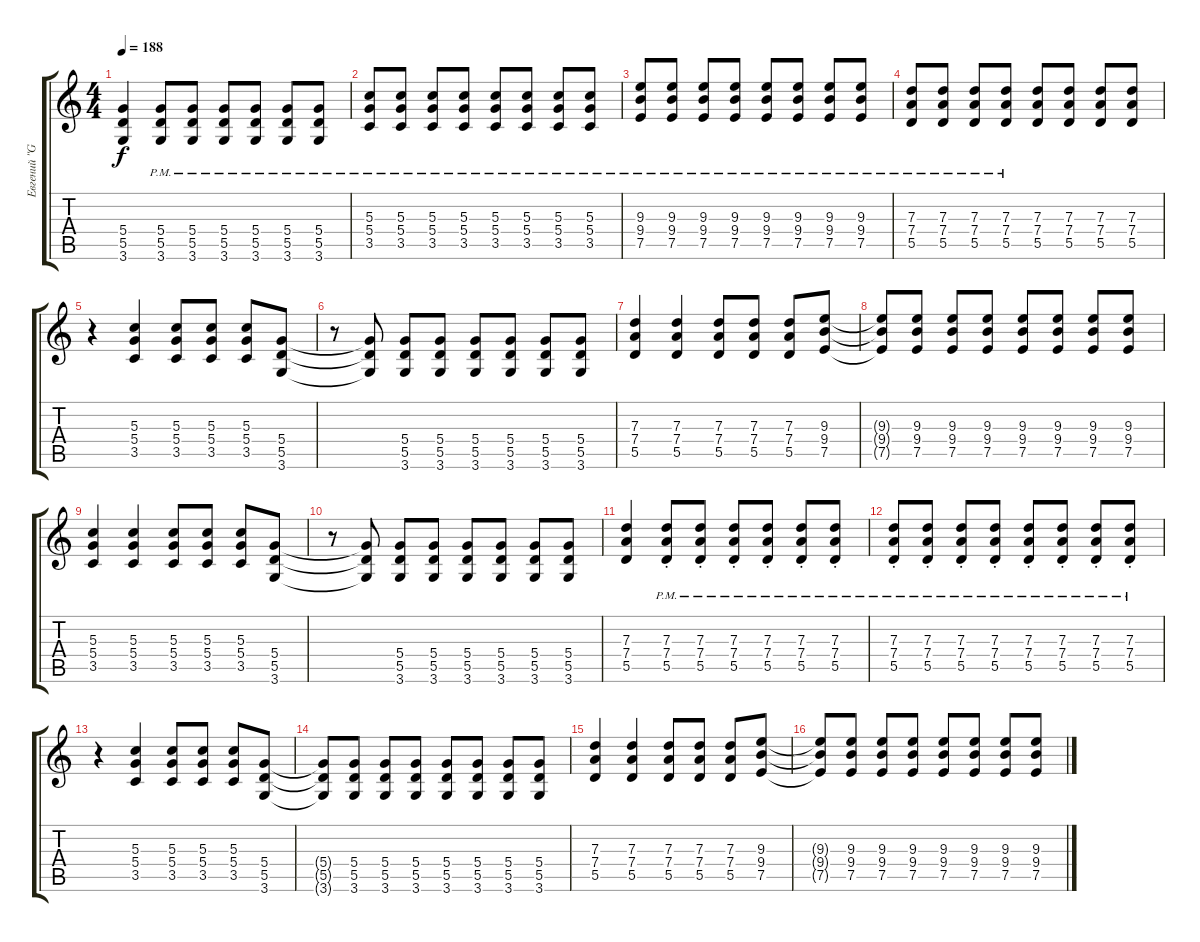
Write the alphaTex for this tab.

\track ("Евгений \"Green\" Жигулёв" "Евгений \"G") {instrument overdrivenguitar}
\staff {score tabs}
\tuning (E4 B3 G3 D3 A2 E2) {hide}
\ts (4 4)
\tempo 188
\clef g2
\ks c
(5.4 5.5 3.6).4{dy f} (5.4{pm} 5.5{pm} 3.6{pm}).8 (5.4{pm} 5.5{pm} 3.6{pm}).8 (5.4{pm} 5.5{pm} 3.6{pm}).8 (5.4{pm} 5.5{pm} 3.6{pm}).8 (5.4{pm} 5.5{pm} 3.6{pm}).8 (5.4{pm} 5.5{pm} 3.6{pm}).8 |
(5.3{pm} 5.4{pm} 3.5{pm}).8 (5.3{pm} 5.4{pm} 3.5{pm}).8 (5.3{pm} 5.4{pm} 3.5{pm}).8 (5.3{pm} 5.4{pm} 3.5{pm}).8 (5.3{pm} 5.4{pm} 3.5{pm}).8 (5.3{pm} 5.4{pm} 3.5{pm}).8 (5.3{pm} 5.4{pm} 3.5{pm}).8 (5.3{pm} 5.4{pm} 3.5{pm}).8 |
(9.3{pm} 9.4{pm} 7.5{pm}).8 (9.3{pm} 9.4{pm} 7.5{pm}).8 (9.3{pm} 9.4{pm} 7.5{pm}).8 (9.3{pm} 9.4{pm} 7.5{pm}).8 (9.3{pm} 9.4{pm} 7.5{pm}).8 (9.3{pm} 9.4{pm} 7.5{pm}).8 (9.3{pm} 9.4{pm} 7.5{pm}).8 (9.3{pm} 9.4{pm} 7.5{pm}).8 |
(7.3{pm} 7.4{pm} 5.5{pm}).8 (7.3{pm} 7.4{pm} 5.5{pm}).8 (7.3{pm} 7.4{pm} 5.5{pm}).8 (7.3{pm} 7.4{pm} 5.5{pm}).8 (7.3 7.4 5.5).8 (7.3 7.4 5.5).8 (7.3 7.4 5.5).8 (7.3 7.4 5.5).8 |
r.4{volume 13} (5.3 5.4 3.5).4 (5.3 5.4 3.5).8 (5.3 5.4 3.5).8 (5.3 5.4 3.5).8 (5.4 5.5 3.6).8 |
r.8 (5.4{t} 5.5{t} 3.6{t}).8 (5.4 5.5 3.6).8 (5.4 5.5 3.6).8 (5.4 5.5 3.6).8 (5.4 5.5 3.6).8 (5.4 5.5 3.6).8 (5.4 5.5 3.6).8 |
(7.3 7.4 5.5).4 (7.3 7.4 5.5).4 (7.3 7.4 5.5).8 (7.3 7.4 5.5).8 (7.3 7.4 5.5).8 (9.3 9.4 7.5).8 |
(9.3{t} 9.4{t} 7.5{t}).8 (9.3 9.4 7.5).8 (9.3 9.4 7.5).8 (9.3 9.4 7.5).8 (9.3 9.4 7.5).8 (9.3 9.4 7.5).8 (9.3 9.4 7.5).8 (9.3 9.4 7.5).8 |
(5.3 5.4 3.5).4 (5.3 5.4 3.5).4 (5.3 5.4 3.5).8 (5.3 5.4 3.5).8 (5.3 5.4 3.5).8 (5.4 5.5 3.6).8 |
r.8 (5.4{t} 5.5{t} 3.6{t}).8 (5.4 5.5 3.6).8 (5.4 5.5 3.6).8 (5.4 5.5 3.6).8 (5.4 5.5 3.6).8 (5.4 5.5 3.6).8 (5.4 5.5 3.6).8 |
(7.3 7.4 5.5).4 (7.3{pm st} 7.4{pm st} 5.5{pm st}).8 (7.3{pm st} 7.4{pm st} 5.5{pm st}).8 (7.3{pm st} 7.4{pm st} 5.5{pm st}).8 (7.3{pm st} 7.4{pm st} 5.5{pm st}).8 (7.3{pm st} 7.4{pm st} 5.5{pm st}).8 (7.3{pm st} 7.4{pm st} 5.5{pm st}).8 |
(7.3{pm st} 7.4{pm st} 5.5{pm st}).8 (7.3{pm st} 7.4{pm st} 5.5{pm st}).8 (7.3{pm st} 7.4{pm st} 5.5{pm st}).8 (7.3{pm st} 7.4{pm st} 5.5{pm st}).8 (7.3{pm st} 7.4{pm st} 5.5{pm st}).8 (7.3{pm st} 7.4{pm st} 5.5{pm st}).8 (7.3{pm st} 7.4{pm st} 5.5{pm st}).8 (7.3{pm st} 7.4{pm st} 5.5{pm st}).8 |
r.4 (5.3 5.4 3.5).4 (5.3 5.4 3.5).8 (5.3 5.4 3.5).8 (5.3 5.4 3.5).8 (5.4 5.5 3.6).8 |
(5.4{t} 5.5{t} 3.6{t}).8 (5.4 5.5 3.6).8 (5.4 5.5 3.6).8 (5.4 5.5 3.6).8 (5.4 5.5 3.6).8 (5.4 5.5 3.6).8 (5.4 5.5 3.6).8 (5.4 5.5 3.6).8 |
(7.3 7.4 5.5).4 (7.3 7.4 5.5).4 (7.3 7.4 5.5).8 (7.3 7.4 5.5).8 (7.3 7.4 5.5).8 (9.3 9.4 7.5).8 |
(9.3{t} 9.4{t} 7.5{t}).8 (9.3 9.4 7.5).8 (9.3 9.4 7.5).8 (9.3 9.4 7.5).8 (9.3 9.4 7.5).8 (9.3 9.4 7.5).8 (9.3 9.4 7.5).8 (9.3 9.4 7.5).8
